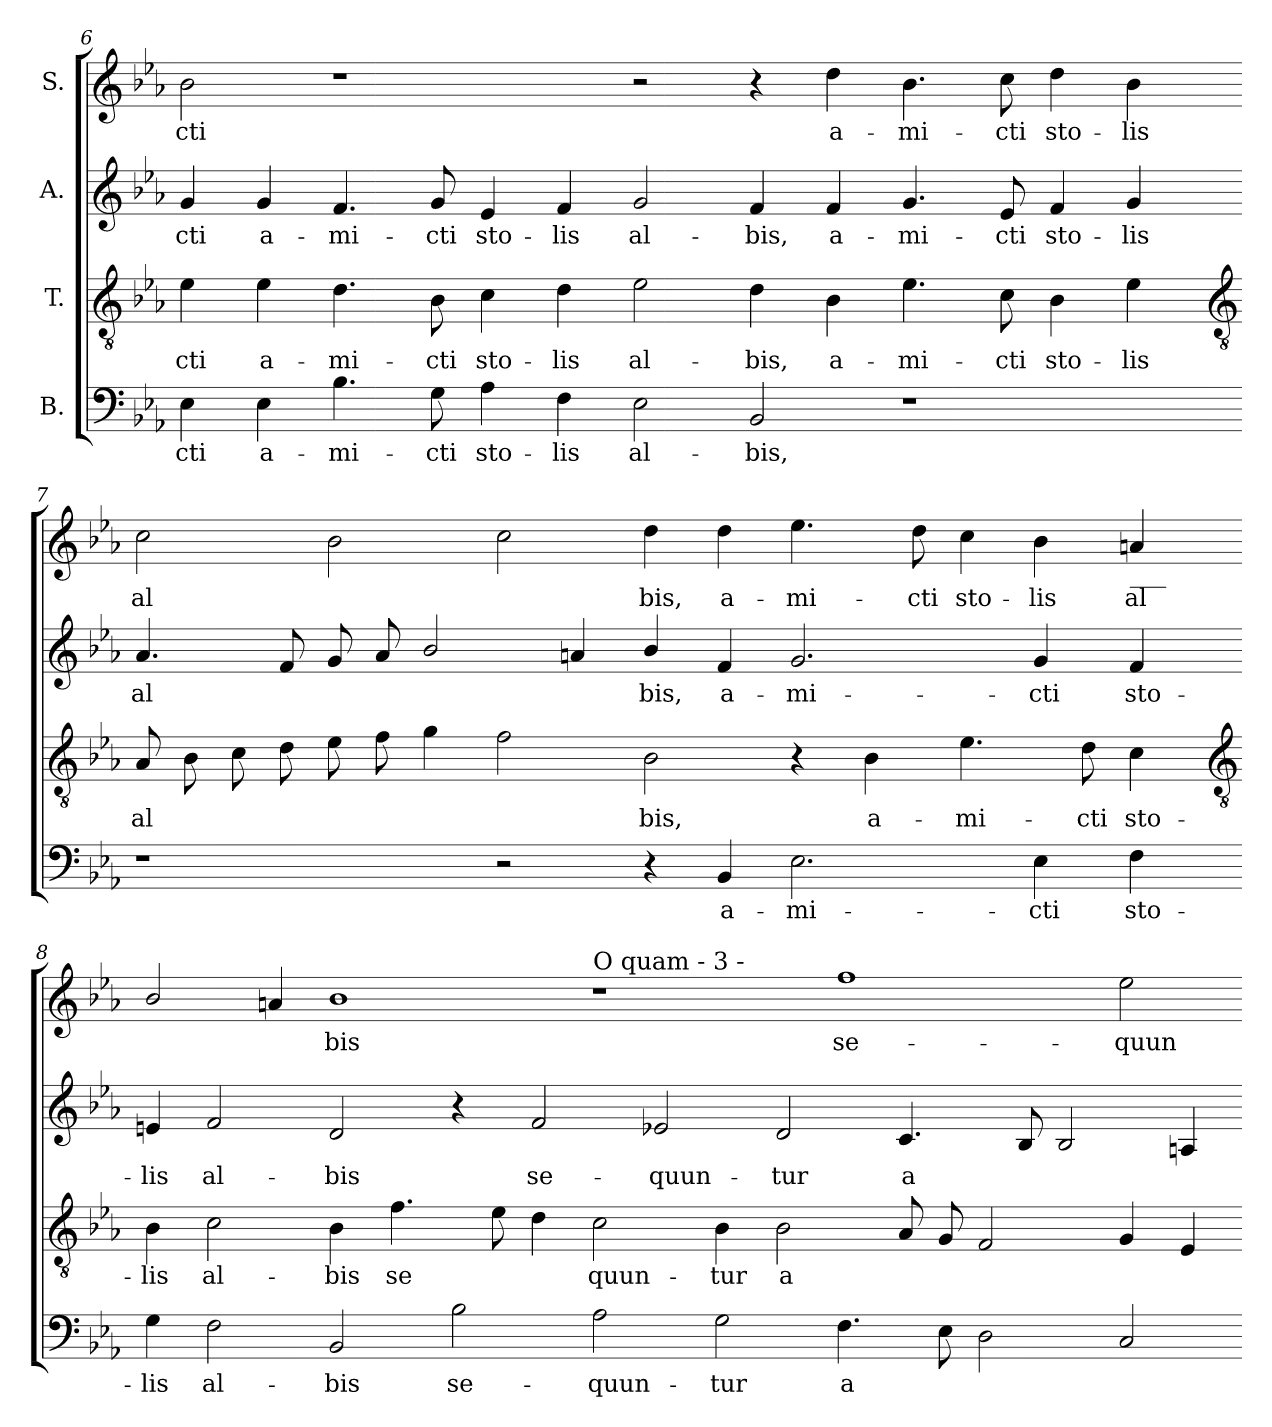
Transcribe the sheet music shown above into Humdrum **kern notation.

**kern	**text	**kern	**text	**kern	**text	**kern	**text
*part4	*part4	*part3	*part3	*part2	*part2	*part1	*part1
*staff4	*staff4	*staff3	*staff3	*staff2	*staff2	*staff1	*staff1
*I"B.	*	*I"T.	*	*I"A.	*	*I"S.	*
!!LO:LB:g=z
*clefF4	*	*clefGv2	*	*clefG2	*	*clefG2	*
*k[b-e-a-]	*	*k[b-e-a-]	*	*k[b-e-a-]	*	*k[b-e-a-]	*
*E-:	*	*E-:	*	*E-:	*	*E-:	*
=6	=6	=6	=6	=6	=6	=6	=6
!	!LO:LY:b	!	!LO:LY:b	!	!LO:LY:b	!	!LO:LY:b
4E-	-cti	4e-	cti	4g	cti	2b-	-cti
!	!LO:LY:b	!	!LO:LY:b	!	!LO:LY:b	!	!
4E-	a-	4e-	a-	4g	a-	.	.
!	!LO:LY:b	!	!LO:LY:b	!	!LO:LY:b	!	!
4.B-	-mi-	4.d	-mi-	4.f	-mi-	1r	.
!	!LO:LY:b	!	!LO:LY:b	!	!LO:LY:b	!	!
8G	-cti	8B-	-cti	8g	-cti	.	.
!	!LO:LY:b	!	!LO:LY:b	!	!LO:LY:b	!	!
4A-	sto-	4c	sto-	4e-	sto-	.	.
!	!LO:LY:b	!	!LO:LY:b	!	!LO:LY:b	!	!
4F	-lis	4d	-lis	4f	-lis	.	.
!	!LO:LY:b	!	!LO:LY:b	!	!LO:LY:b	!	!
2E-	al-	2e-	al-	2g	al-	2r	.
!	!LO:LY:b	!	!LO:LY:b	!	!LO:LY:b	!	!
2BB-	-bis,	4d	-bis,	4f	-bis,	4r	.
!	!	!	!LO:LY:b	!	!LO:LY:b	!	!LO:LY:b
.	.	4B-	a-	4f	a-	4dd	a-
!	!	!	!LO:LY:b	!	!LO:LY:b	!	!LO:LY:b
1r	.	4.e-	-mi-	4.g	-mi-	4.b-	-mi-
!	!	!	!LO:LY:b	!	!LO:LY:b	!	!LO:LY:b
.	.	8c	-cti	8e-	-cti	8cc	-cti
!	!	!	!LO:LY:b	!	!LO:LY:b	!	!LO:LY:b
.	.	4B-	sto-	4f	sto-	4dd	sto-
!	!	!	!LO:LY:b	!	!LO:LY:b	!	!LO:LY:b
.	.	4e-	-lis	4g	-lis	4b-	-lis
!!LO:LB:g=z
=7-	=7-	=7-	=7-	=7-	=7-	=7-	=7-
*	*	*clefGv2	*	*	*	*	*
!	!	!	!LO:LY:b	!	!LO:LY:b	!	!LO:LY:b
1r	.	8A-	al	4.a-	al	2cc	al
.	.	8B-	.	.	.	.	.
.	.	8c	.	.	.	.	.
.	.	8d	.	8f	.	.	.
.	.	8e-	.	8g	.	2b-	.
.	.	8f	.	8a-/	.	.	.
.	.	4g	.	2b-/	.	.	.
2r	.	2f	.	.	.	2cc	.
.	.	.	.	4an/	.	.	.
!	!	!	!LO:LY:b	!	!LO:LY:b	!	!LO:LY:b
4r	.	2B-	bis,	4b-/	bis,	4dd	bis,
!	!LO:LY:b	!	!	!	!LO:LY:b	!	!LO:LY:b
4BB-	a-	.	.	4f	a-	4dd	a-
!	!LO:LY:b	!	!	!	!LO:LY:b	!	!LO:LY:b
2.E-	-mi-	4r	.	2.g	-mi-	4.ee-	-mi-
!	!	!	!LO:LY:b	!	!	!	!
.	.	4B-	a-	.	.	.	.
!	!	!	!	!	!	!	!LO:LY:b
.	.	.	.	.	.	8dd	-cti
!	!	!	!LO:LY:b	!	!	!	!LO:LY:b
.	.	4.e-	-mi-	.	.	4cc	sto-
!	!LO:LY:b	!	!	!	!LO:LY:b	!	!LO:LY:b
4E-	-cti	.	.	4g	-cti	4b-	-lis
!	!	!	!LO:LY:b	!	!	!	!
.	.	8d	-cti	.	.	.	.
!	!	!	!	!	!	!LO:TX:b:t=___	!
!	!LO:LY:b	!	!LO:LY:b	!	!LO:LY:b	!	!LO:LY:b
4F	sto-	4c	sto-	4f	sto-	4an	al
!!LO:LB:g=z
=8-	=8-	=8-	=8-	=8-	=8-	=8-	=8-
*	*	*clefGv2	*	*	*	*	*
!	!LO:LY:b	!	!LO:LY:b	!	!LO:LY:b	!	!
4G	-lis	4B-	-lis	4en	-lis	2b-/	.
!	!LO:LY:b	!	!LO:LY:b	!	!LO:LY:b	!	!
2F	al-	2c	al-	2f	al-	.	.
.	.	.	.	.	.	4an	.
!	!LO:LY:b	!	!LO:LY:b	!	!LO:LY:b	!	!LO:LY:b
2BB-	-bis	4B-	-bis	2d	-bis	1b-	bis
!	!	!	!LO:LY:b	!	!	!	!
.	.	4.f	se	.	.	.	.
!	!LO:LY:b	!	!	!	!	!	!
2B-	se-	.	.	4r	.	.	.
.	.	8e-	.	.	.	.	.
!	!	!	!	!	!LO:LY:b	!	!
.	.	4d	.	2f	se-	.	.
!	!	!	!	!	!	!LO:TX:a:t=O quam - 3 -	!
!	!LO:LY:b	!	!LO:LY:b	!	!	!	!
2A-	-quun-	2c	quun-	.	.	1r	.
!	!	!	!	!	!LO:LY:b	!	!
.	.	.	.	2e-X	-quun-	.	.
!	!LO:LY:b	!	!LO:LY:b	!	!	!	!
2G	-tur	4B-	-tur	.	.	.	.
!	!	!	!LO:LY:b	!	!LO:LY:b	!	!
.	.	2B-	a	2d	-tur	.	.
!	!LO:LY:b	!	!	!	!	!	!LO:LY:b
4.F	a	.	.	.	.	1ff	se-
!	!	!	!	!	!LO:LY:b	!	!
.	.	8A-	.	4.c	a	.	.
8E-	.	8G	.	.	.	.	.
2D	.	2F	.	.	.	.	.
.	.	.	.	8B-	.	.	.
.	.	.	.	2B-	.	.	.
!	!	!	!	!	!	!	!LO:LY:b
2C	.	4G	.	.	.	2ee-	-quun-
.	.	4E-	.	4An	.	.	.
=-	=-	=-	=-	=-	=-	=-	=-
*-	*-	*-	*-	*-	*-	*-	*-
